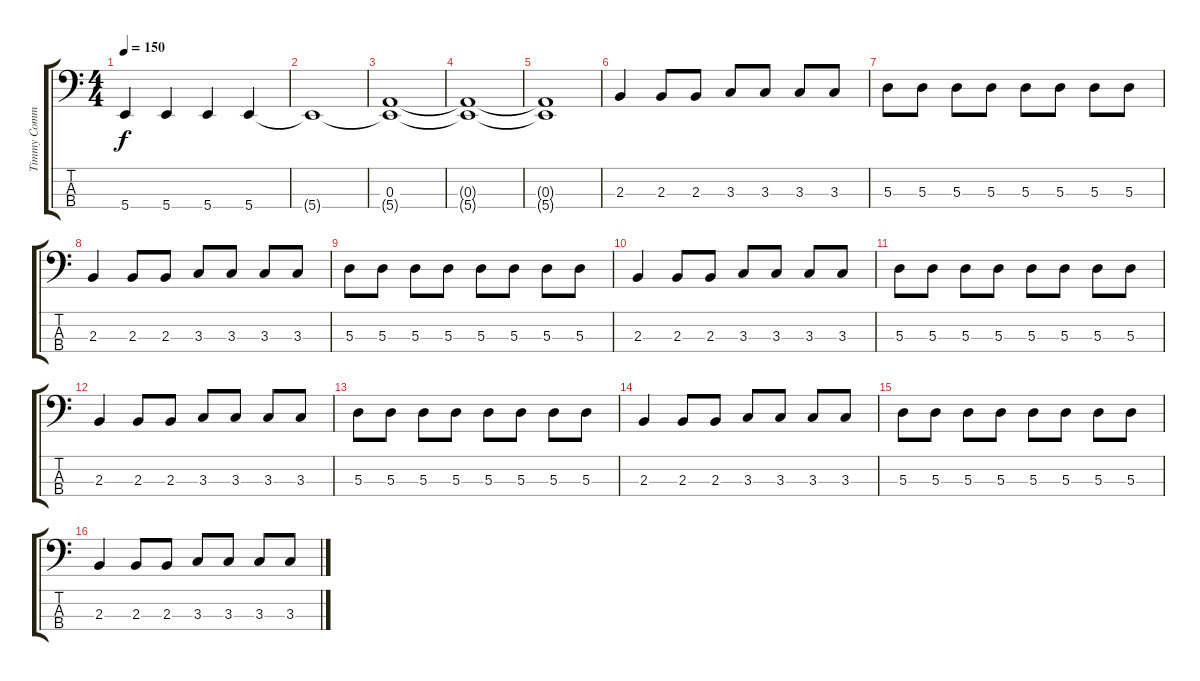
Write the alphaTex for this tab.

\track ("Timmy Commerford" "Timmy Comm") {instrument electricbassfinger}
\staff {score tabs}
\tuning (G2 D2 A1 B0) {hide}
\ts (4 4)
\tempo 150
\clef f4
\ks c
5.4.4{dy f} 5.4.4 5.4.4 5.4.4 |
5.4{t}.1 |
(0.3 5.4{t}).1 |
(0.3{t} 5.4{t}).1 |
(0.3{t} 5.4{t}).1 |
2.3.4 2.3.8 2.3.8 3.3.8 3.3.8 3.3.8 3.3.8 |
5.3.8 5.3.8 5.3.8 5.3.8 5.3.8 5.3.8 5.3.8 5.3.8 |
2.3.4 2.3.8 2.3.8 3.3.8 3.3.8 3.3.8 3.3.8 |
5.3.8 5.3.8 5.3.8 5.3.8 5.3.8 5.3.8 5.3.8 5.3.8 |
2.3.4 2.3.8 2.3.8 3.3.8 3.3.8 3.3.8 3.3.8 |
5.3.8 5.3.8 5.3.8 5.3.8 5.3.8 5.3.8 5.3.8 5.3.8 |
2.3.4 2.3.8 2.3.8 3.3.8 3.3.8 3.3.8 3.3.8 |
5.3.8 5.3.8 5.3.8 5.3.8 5.3.8 5.3.8 5.3.8 5.3.8 |
2.3.4 2.3.8 2.3.8 3.3.8 3.3.8 3.3.8 3.3.8 |
5.3.8 5.3.8 5.3.8 5.3.8 5.3.8 5.3.8 5.3.8 5.3.8 |
2.3.4 2.3.8 2.3.8 3.3.8 3.3.8 3.3.8 3.3.8
